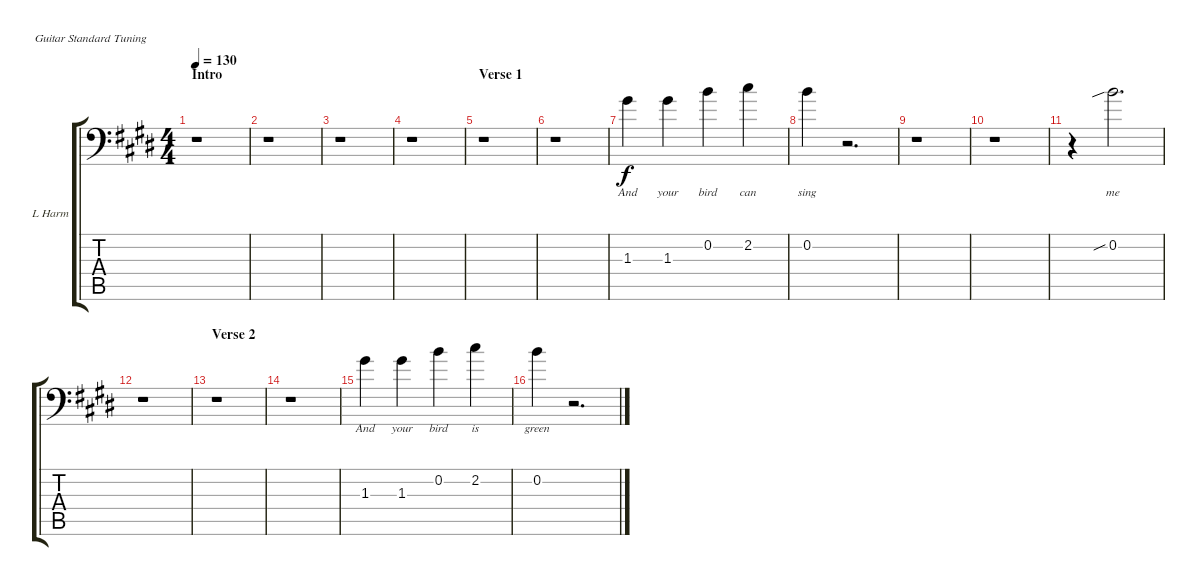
\defaultSystemsLayout 4
\bracketExtendMode groupsimilarinstruments
\firstSystemTrackNameOrientation horizontal
\otherSystemsTrackNameOrientation horizontal
\chordDiagramsInScore
\track ("Low Harmony" "L Harm") {instrument electricguitarclean}
\staff {score tabs}
\tuning (E4 B3 G3 D3 A2 E2)
\ts (4 4)
\section ("" "Intro")
\tempo 130
\clef f4
\scale
0.424528
\ks e
r.1{dy f instrument electricguitarclean} |
\scale
0.191824 r.1 |
\scale
0.191824 r.1 |
\scale
0.191824 r.1 |
\section ("" "Verse 1")
\scale
0.183183 r.1 |
\scale
0.183183 r.1 |
\scale
0.366366 1.3.4{lyrics (0 "And") lyrics (1 "") lyrics (2 "") lyrics (3 "") lyrics (4 "")} 1.3.4{lyrics (0 "your") lyrics (1 "") lyrics (2 "") lyrics (3 "") lyrics (4 "")} 0.2.4{lyrics (0 "bird") lyrics (1 "") lyrics (2 "") lyrics (3 "") lyrics (4 "")} 2.2.4{lyrics (0 "can") lyrics (1 "") lyrics (2 "") lyrics (3 "") lyrics (4 "")} |
\scale
0.267267 0.2.4{lyrics (0 "sing") lyrics (1 "") lyrics (2 "") lyrics (3 "") lyrics (4 "")} r.2{d} |
\scale
0.224265 r.1 |
\scale
0.224265 r.1 |
\scale
0.327206 r.4 0.2{sib}.2{d lyrics (0 "me") lyrics (1 "") lyrics (2 "") lyrics (3 "") lyrics (4 "")} |
\scale
0.224265 r.1 |
\section ("" "Verse 2")
\scale
0.183183 r.1 |
\scale
0.183183 r.1 |
\scale
0.366366 1.3.4{lyrics (0 "And") lyrics (1 "") lyrics (2 "") lyrics (3 "") lyrics (4 "")} 1.3.4{lyrics (0 "your") lyrics (1 "") lyrics (2 "") lyrics (3 "") lyrics (4 "")} 0.2.4{lyrics (0 "bird") lyrics (1 "") lyrics (2 "") lyrics (3 "") lyrics (4 "")} 2.2.4{lyrics (0 "is") lyrics (1 "") lyrics (2 "") lyrics (3 "") lyrics (4 "")} |
\scale
0.267267 0.2.4{lyrics (0 "green") lyrics (1 "") lyrics (2 "") lyrics (3 "") lyrics (4 "")} r.2{d}
